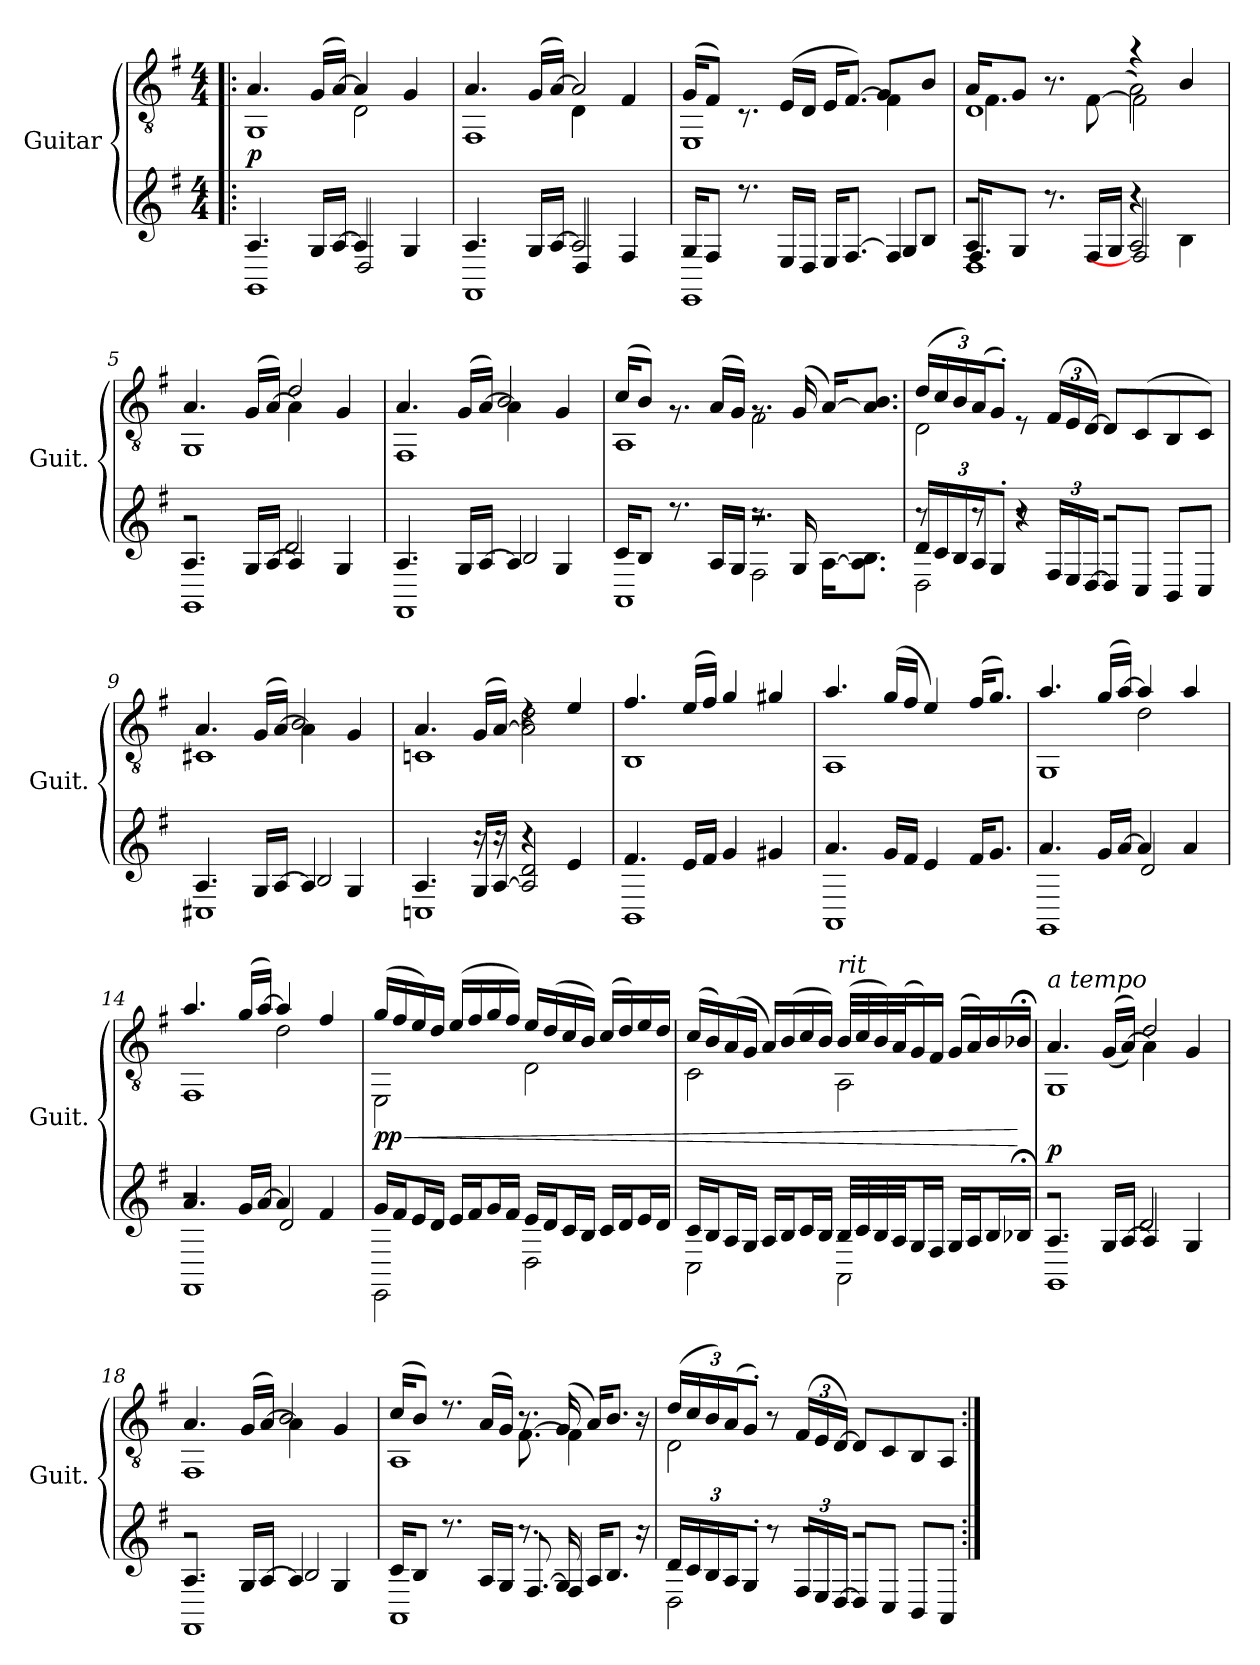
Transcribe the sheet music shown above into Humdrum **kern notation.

**kern	**kern	**dynam
*part1	*part1	*part1
*staff2	*staff1	*staff1/2
*I"Guitar	*	*
*I'Guit.	*	*
*stria6	*	*
*	*clefGv2	*
*k[f#]	*k[f#]	*
*M4/4	*M4/4	*
*MM60	*MM60	*
=1!|:	=1!|:	=1!|:
*^	*^	*
*	*^	*	*^	*
!	!	!	!	!	!	!LO:DY:a=2
4.A	1GG	2ryy	4.A/	1GG	2ryy	p
16GLL	.	.	(16G/LL	.	.	.
[16AJJ	.	.	[16A/JJ)	.	.	.
4A]	.	2D	4A/]	.	2D\	.
4G	.	.	4G/	.	.	.
=2	=2	=2	=2	=2	=2	=2
4.A	1FF#	2ryy	4.A/	1FF#	2ryy	.
16GLL	.	.	(16G/LL	.	.	.
[16AJJ	.	.	[16A/JJ)	.	.	.
2A]	.	4D	2A/]	.	4D\	.
.	.	4F#	.	.	4F#/	.
=3	=3	=3	=3	=3	=3	=3
16GKL	1EE	2.ryy	(16G/KL	1EE	2.ryy	.
8F#J	.	.	8F#/J)	.	.	.
8.r	.	.	8.rC	.	.	.
16ELL	.	.	(16E/LL	.	.	.
16DJJ	.	.	16D/JJ	.	.	.
16EKL	.	.	16E/KL	.	.	.
[8.F#J	.	.	[8.F#/J)	.	.	.
4F#]	.	8GL	4F#\]	.	8G/L	.
.	.	8BJ	.	.	8B/J	.
=4	=4	=4	=4	=4	=4	=4
*	*	*^	*	*	*^	*
16AKL	1D	4.F#	2r	16A/KL	1D	4.F#\	2rggyy	.
8GJ	.	.	.	8G/J	.	.	.	.
8.r	.	.	.	8.r	.	.	.	.
16F#LL	.	[8F#yy	.	16F#/LLyy	.	[8F#\	.	.
16GJJ	.	.	.	(>16G/JJ	.	.	.	.
2A	.	2F#]	4r	2A\)	.	2F#\]	4ra	.
.	.	.	4B	.	.	.	4B/	.
*	*	*v	*v	*	*	*	*	*
*	*	*	*	*	*v	*v	*
=5	=5	=5	=5	=5	=5	=5
4.A	1GG	2r	4.A/	1GG	2rfyy	.
16GLL	.	.	(16G/LL	.	.	.
[16AJJ	.	.	[16A/JJ)	.	.	.
4A]	.	2d	4A\]	.	2d/	.
4G	.	.	4G/	.	.	.
!!LO:LB:g=z	!!	!!
=6	=6	=6	=6	=6	=6	=6
4.A	1FF#	2ryy	4.A/	1FF#	2ryy	.
16GLL	.	.	(16G/LL	.	.	.
[16AJJ	.	.	[16A/JJ)	.	.	.
4A]	.	2B	4A\]	.	2B/	.
4G	.	.	4G/	.	.	.
=7	=7	=7	=7	=7	=7	=7
*	*	*^	*	*	*^	*
16cKL	1AA	2ryy	2ryy	(16c/KL	1AA	2ryy	2ryy	.
8BJ	.	.	.	8B/J)	.	.	.	.
8.r	.	.	.	8.rG	.	.	.	.
16ALL	.	.	.	(16A/LL	.	.	.	.
16GJJ	.	.	.	16G/JJ)	.	.	.	.
8.r	.	2r	2F#	8.rG	.	2rDDyy	2F#\	.
16G	.	.	.	(16G/	.	.	.	.
[16AKL	.	.	.	[16A/KL)	.	.	.	.
8.A]\ 8.B\J	.	.	.	8.A/] 8.B/J	.	.	.	.
=8	=8	=8	=8	=8	=8	=8	=8	=8
*Xbrackettup	*	*	*	*Xbrackettup	*	*	*	*
24dLL	2D	8r	1r	(24d/LL	2D\	8rCyy	1rCyy	.
24c	.	.	.	24c/	.	.	.	.
24BJ	.	.	.	24B/)	.	.	.	.
24AK	.	8r	.	(24A/J	.	8rFFyy	.	.
12G'J	.	.	.	12G'/J)	.	.	.	.
8r	.	4r	.	8rE	.	4rGGGyy	.	.
24F#LL	.	.	.	(24F#/LL	.	.	.	.
24E	.	.	.	24E/	.	.	.	.
[24DJJ	.	.	.	[24D/JJ)	.	.	.	.
8DL]	2ryy	2r	.	8D/L]	2rfyy	2rGGGyy	.	.
8CJ	.	.	.	(8C/	.	.	.	.
8BBL	.	.	.	8BB/	.	.	.	.
8CJ	.	.	.	8C/J)	.	.	.	.
*	*	*v	*v	*	*	*	*	*
*	*	*	*	*	*v	*v	*
=9	=9	=9	=9	=9	=9	=9
4.A	1C#	2ryy	4.A/	1C#X	2ryy	.
16GLL	.	.	(16G/LL	.	.	.
[16AJJ	.	.	[16A/JJ)	.	.	.
4A]	.	2B	4A\]	.	2B/	.
4G	.	.	4G/	.	.	.
!!LO:LB:g=z	!!	!!
=10	=10	=10	=10	=10	=10	=10
4.A	1Cn	4.ryy	4.A/	1Cn	4.ryy	.
16r	.	16GLL	16rEyy	.	(16G/LL	.
16r	.	[16AJJ	16rBBByy	.	[16A/JJ)	.
4r	.	2A] 2d	4rd	.	2A\] 2d\	.
4e	.	.	4e/	.	.	.
*	*v	*v	*	*	*	*
*	*	*	*v	*v	*
=11	=11	=11	=11	=11
4.f#	1BB	4.f#/	1BB	.
16eLL	.	(16e/LL	.	.
16f#JJ	.	16f#/JJ)	.	.
4g	.	4g/	.	.
4g#	.	4g#X/	.	.
=12	=12	=12	=12	=12
4.a	1AA	4.a/	1AA	.
16gLL	.	(16g/LL	.	.
16f#JJ	.	16f#/JJ	.	.
4e	.	4e/)	.	.
16f#KL	.	(16f#/KL	.	.
8.gJ	.	8.g/J)	.	.
=13	=13	=13	=13	=13
*	*^	*	*^	*
4.a	1GG	2ryy	4.a/	1GG	2ryy	.
16gLL	.	.	(16g/LL	.	.	.
[16aJJ	.	.	[16a/JJ)	.	.	.
4a]	.	2d	4a/]	.	2d\	.
4a	.	.	4a/	.	.	.
=14	=14	=14	=14	=14	=14	=14
4.a	1FF#	2r	4.a/	1FF#	2rFFyy	.
16gLL	.	.	(16g/LL	.	.	.
[16aJJ	.	.	[16a/JJ)	.	.	.
4a]	.	2d	4a/]	.	2d\	.
4f#	.	.	4f#/	.	.	.
*	*v	*v	*	*	*	*
*	*	*v	*v	*v	*
!!LO:LB:g=z
=15	=15	=15	=15
!	!	!LO:TX:a:i:t=lightly	!
!	!	!	!LO:HP:b
*	*	*^	*
!	!	!	!	!LO:DY:n=1:b
16gLL	2EE	(16g/LL	2EE\	< pp
16f#J	.	16f#/	.	.
16eL	.	16e/)	.	.
16dJJ	.	16d/JJ	.	.
16eLL	.	(16e/LL	.	.
16f#J	.	16f#/	.	.
16gL	.	16g/	.	.
16f#JJ	.	16f#/JJ)	.	.
16eLL	2D	16e/LL	2D\	.
16dJ	.	(16d/	.	.
16cL	.	16c/	.	.
16BJJ	.	16B/JJ)	.	.
16cLL	.	(16c/LL	.	.
16dJ	.	16d/)	.	.
16eL	.	16e/	.	.
16dJJ	.	16d/JJ	.	.
=16	=16	=16	=16	=16
16cLL	2C	(16c/LL	2C\	.
16BJ	.	16B/)	.	.
16AL	.	(16A/	.	.
16GJJ	.	16G/JJ	.	.
16ALL	.	16A/LL)	.	.
16BJ	.	(16B/	.	.
16cL	.	16c/	.	.
16BJJ	.	16B/JJ)	.	.
*	*	*MM50	*	*
!	!	!LO:TX:a:i:t=rit	!	!
32BLLL	2AA	(32B/LLL	2AA\	.
32c	.	32c/	.	.
32B	.	32B/)	.	.
32AJJ	.	(32A/J	.	.
16GL	.	16G/)	.	.
16F#JJ	.	16F#/JJ	.	.
*	*	*MM40	*	*
16GLL	.	(16G/LL	.	.
16AJ	.	16A/)	.	.
*	*	*MM30	*	*
16BL	.	16B/	.	.
16B-X;<JJ	.	16B-X;</JJ	.	[
*v	*v	*	*	*
*	*v	*v	*
=17	=17	=17
*	*MM60	*
*^	*^	*
*	*^	*	*^	*
!	!	!	!LO:TX:a:i:t=a tempo	!	!	!
!	!	!	!	!	!	!LO:DY:a=2
4.A	1GG	2r	4.A/	1GG	2rFFyy	p
16GLL	.	.	((16G/LL	.	.	.
[16AJJ	.	.	[16A/JJ))	.	.	.
4A]	.	2d	4A\]	.	2d/	.
4G	.	.	4G/	.	.	.
!!LO:PB:g=z	!!	!!
=18	=18	=18	=18	=18	=18	=18
4.A	1FF#	2r	4.A/	1FF#	2rFFyy	.
16GLL	.	.	(16G/LL	.	.	.
[16AJJ	.	.	[16A/JJ)	.	.	.
4A]	.	2B	4A\]	.	2B/	.
4G	.	.	4G/	.	.	.
=19	=19	=19	=19	=19	=19	=19
16cKL	1AA	2ryy	(16c/KL	1AA	2ryy	.
8BJ	.	.	8B/J)	.	.	.
8.r	.	.	8.r	.	.	.
16ALL	.	.	(16A/LL	.	.	.
16GJJ	.	.	16G/JJ)	.	.	.
8.r	.	[8.F#	8.r	.	[8.F#\	.
16G	.	4F#]	(16G/	.	4F#\]	.
16AKL	.	.	16A/KL)	.	.	.
8.BJ	.	.	8.B/J	.	.	.
.	.	16r	.	.	16r	.
=20	=20	=20	=20	=20	=20	=20
24dLL	2D	1r	(24d/LL	2D\	1ryy	.
24c	.	.	24c/	.	.	.
24BJ	.	.	24B/)	.	.	.
24AK	.	.	(24A/J	.	.	.
12G'J	.	.	12G'/J)	.	.	.
8r	.	.	8r	.	.	.
24F#LL	.	.	(24F#/LL	.	.	.
24E	.	.	24E/	.	.	.
[24DJJ	.	.	[24D/JJ)	.	.	.
8DL]	2r	.	8D/L]	2rayy	.	.
8CJ	.	.	8C/	.	.	.
8BBL	.	.	8BB/	.	.	.
8AAJ	.	.	8AA/J	.	.	.
*v	*v	*v	*	*	*	*
*	*v	*v	*v	*
=:|!	=:|!	=:|!
*-	*-	*-
